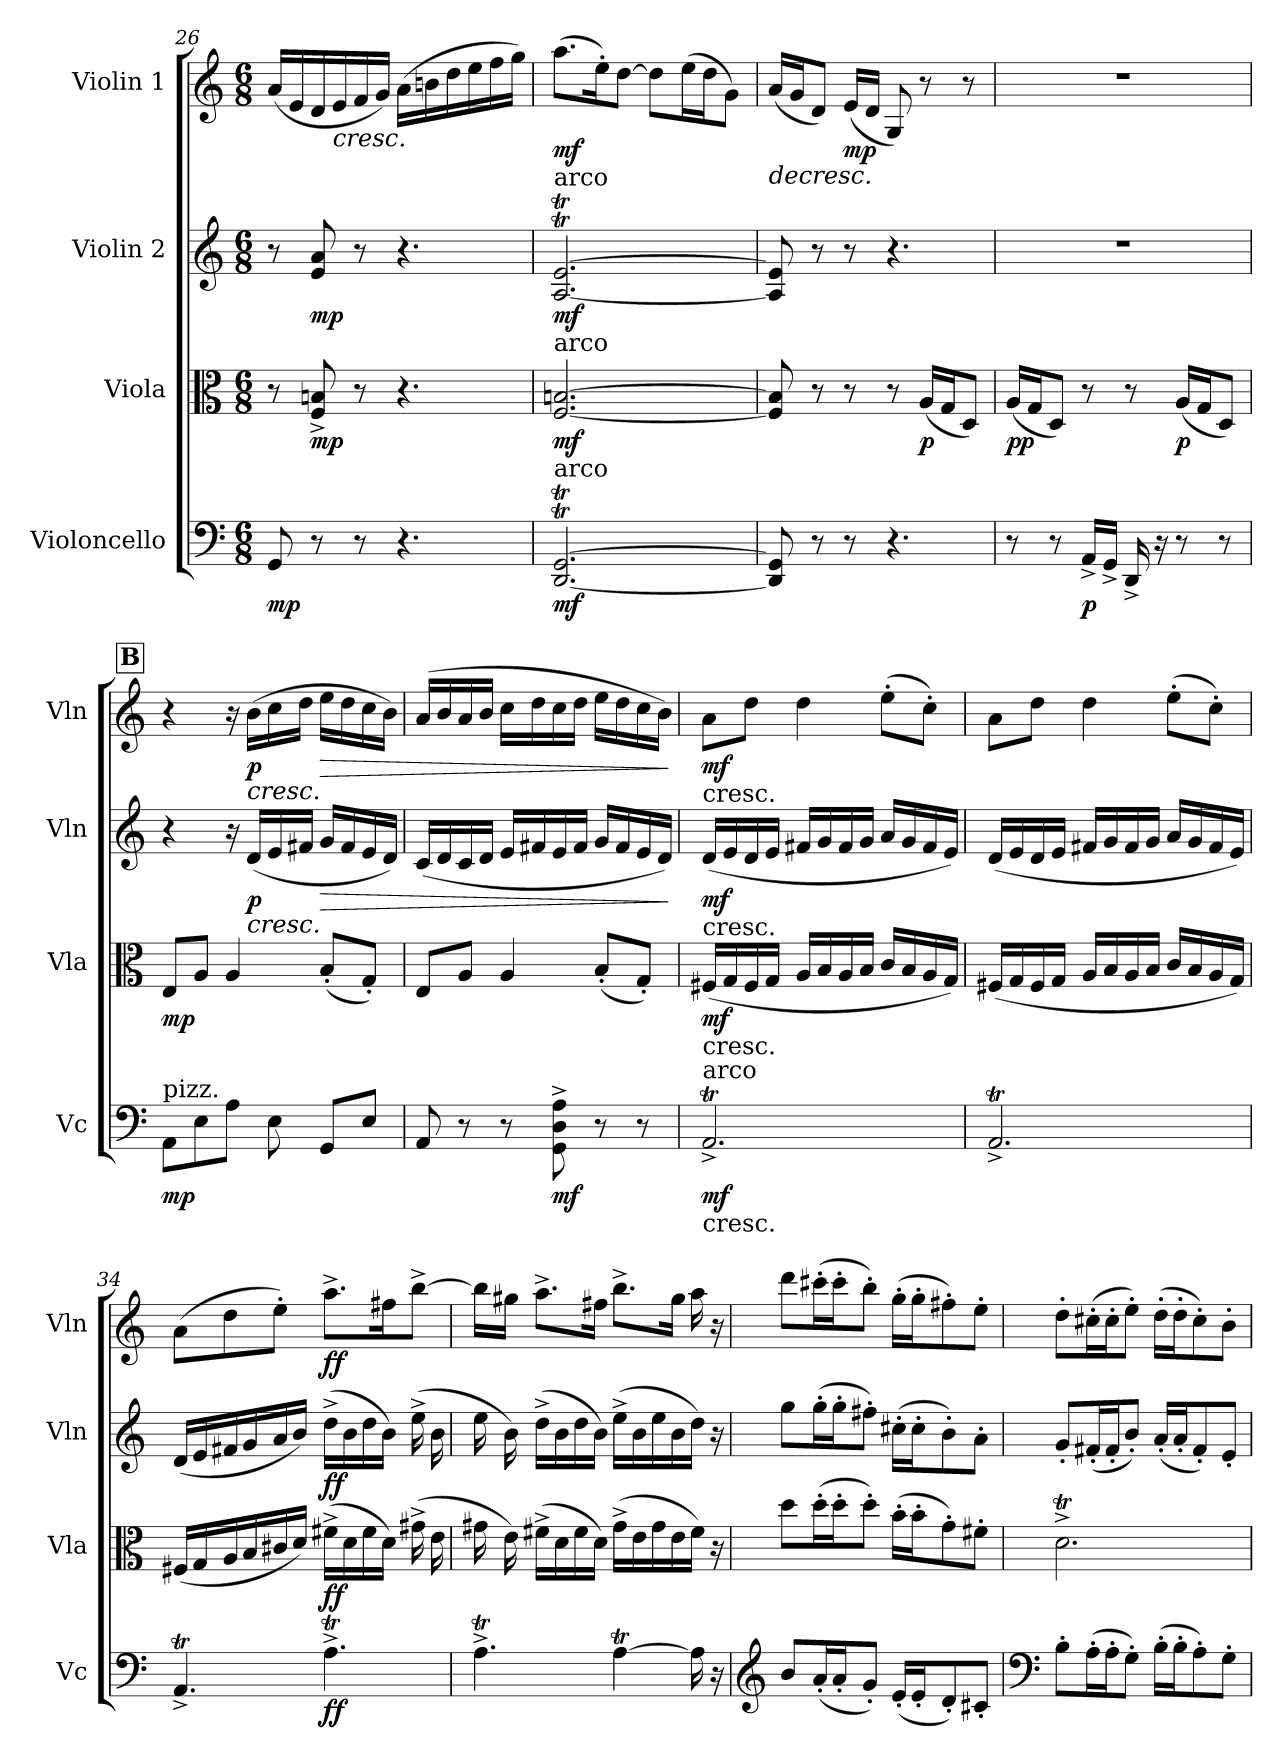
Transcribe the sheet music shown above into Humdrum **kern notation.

**kern	**dynam	**kern	**dynam	**kern	**dynam	**kern	**dynam
*part4	*part4	*part3	*part3	*part2	*part2	*part1	*part1
*staff4	*staff4	*staff3	*staff3	*staff2	*staff2	*staff1	*staff1
*I"Violoncello	*	*I"Viola	*	*I"Violin 2	*	*I"Violin 1	*
*I'Vc	*	*I'Vla	*	*I'Vln	*	*I'Vln	*
*clefF4	*	*clefC3	*	*clefG2	*	*clefG2	*
*k[]	*	*k[]	*	*k[]	*	*k[]	*
*M6/8	*	*M6/8	*	*M6/8	*	*M6/8	*
=26	=26	=26	=26	=26	=26	=26	=26
!	!LO:DY:b	!	!	!	!	!	!
8GG/	mp	8r	.	8r	.	(<16a/LL	.
.	.	.	.	.	.	16e/	.
!	!	!	!LO:DY:b	!	!LO:DY:b	!	!
8r	.	8F/^ 8Bn/^	mp	8e/ 8a/	mp	16d/	.
!	!	!	!	!	!	!	!LO:HP:b
.	.	.	.	.	.	16e/	<
8r	.	8r	.	8r	.	16f/	.
.	.	.	.	.	.	16g/JJ)	.
4.r	.	4.r	.	4.r	.	(>16a\LL	.
.	.	.	.	.	.	16bn\	.
.	.	.	.	.	.	16dd\	.
.	.	.	.	.	.	16ee\	.
.	.	.	.	.	.	16ff\	.
.	.	.	.	.	.	16gg\JJ)	.
=27	=27	=27	=27	=27	=27	=27	=27
!	!	!	!	!LO:TX:a:t=arco	!	!	!
!	!	!LO:TX:a:t=arco	!	!	!	!	!
!LO:TX:a:t=arco	!	!	!	!	!	!	!
!	!LO:DY:b	!	!LO:DY:b	!	!LO:DY:b	!	!LO:DY:b
[2.DD/T [2.GG/T	mf	[2.F/ [2.Bn/	mf	[2.A/T [2.e/T	mf	(>8.aa\L	mf
.	.	.	.	.	.	16ee'\K)	.
.	.	.	.	.	.	[8dd\J	.
.	.	.	.	.	.	8dd\L]	.
.	.	.	.	.	.	(>16ee\L	.
.	.	.	.	.	.	16dd\J	.
.	.	.	.	.	.	8g\J)	.
=28	=28	=28	=28	=28	=28	=28	=28
!	!	!	!	!	!	!	!LO:HP:b
8DD/] 8GG/]	.	8F/] 8B/]	.	8A/] 8e/]	.	(<16a/LL	>
.	.	.	.	.	.	16g/J	.
8r	.	8r	.	8r	.	8d/J)	.
!	!	!	!	!	!	!	!LO:DY:n=1:b
8r	.	8r	.	8r	.	(<16e/LL	[ mp
.	.	.	.	.	.	16d/JJ	.
4.r	.	8r	.	4.r	.	8G/)	.
!	!	!	!LO:DY:b	!	!	!	!
.	.	(<16A/LL	p	.	.	8r	.
.	.	16G/J	.	.	.	.	.
.	.	8D/J)	.	.	.	8r	.
=29	=29	=29	=29	=29	=29	=29	=29
!	!	!	!LO:DY:b	!	!	!	!
8r	.	(<16A/LL	pp	2.r	.	2.r	.
.	.	16G/J	.	.	.	.	.
8r	.	8D/J)	.	.	.	.	.
!	!LO:DY:b	!	!	!	!	!	!
16AA^/LL	p	8r	.	.	.	.	.
16GG^/JJ	.	.	.	.	.	.	.
16DD^/	.	8r	.	.	.	.	.
16r	.	.	.	.	.	.	.
!	!	!	!LO:DY:b	!	!	!	!
8r	.	(<16A/LL	p	.	.	.	.
.	.	16G/J	.	.	.	.	.
8r	.	8D/J)	.	.	.	.	.
!!LO:REH:place=s1:a:B:fs=14:t=B
=30	=30	=30	=30	=30	=30	=30	=30
!LO:TX:a:t=pizz.	!	!	!	!	!	!	!
!	!LO:DY:b	!	!LO:DY:b	!	!	!	!
8AA\L	mp	8E/L	mp	4r	.	4r	.
8E\	.	8A/J	.	.	.	.	.
8A\J	.	4A/	.	16r	.	16r	.
!	!	!	!	!	!LO:HP:b	!	!LO:HP:b
!	!	!	!	!	!LO:DY:n=1:b	!	!LO:DY:n=1:b
.	.	.	.	(>16d/LL	< p	(>16b\LL	< p
8E\	.	.	.	16e/	.	16cc\	.
.	.	.	.	16f#X/JJ	.	16dd\JJ	.
!	!	!	!	!	!LO:HP:b	!	!LO:HP:n=1:b
8GG/L	.	(<8B'/L	.	16g/LL	>	16ee\LL	] >
.	.	.	.	16f#/	.	16dd\	.
8E/J	.	8G'/J)	.	16e/	.	16cc\	.
.	.	.	.	16d/JJ)	.	16b\JJ)	.
.	.	.	.	.	[	.	[
=31	=31	=31	=31	=31	=31	=31	=31
8AA/	.	8E/L	.	(<16c/LL	.	(>16a/LL	.
.	.	.	.	16d/	.	16b/	.
8r	.	8A/J	.	16c/	.	16a/	.
.	.	.	.	16d/JJ	.	16b/JJ	.
8r	.	4A/	.	16e/LL	.	16cc\LL	.
.	.	.	.	16f#X/	.	16dd\	.
!	!LO:DY:b	!	!	!	!	!	!
8GG\^ 8D\^ 8A\^	mf	.	.	16e/	.	16cc\	.
.	.	.	.	16f#/JJ	.	16dd\JJ	.
8r	.	(<8B'/L	.	16g/LL	.	16ee\LL	.
.	.	.	.	16f#/	.	16dd\	.
8r	.	8G'/J)	.	16e/	.	16cc\	.
.	.	.	.	16d/JJ)	.	16b\JJ)	.
.	.	.	.	.	]	.	]
=32	=32	=32	=32	=32	=32	=32	=32
!	!	!	!	!	!	!LO:TX:b:t=cresc.	!
!	!	!	!	!LO:TX:b:t=cresc.	!	!	!
!	!	!LO:TX:b:t=cresc.	!	!	!	!	!
!LO:TX:a:t=arco	!	!	!	!	!	!	!
!LO:TX:b:t=cresc.	!	!	!	!	!	!	!
!	!LO:DY:b	!	!LO:DY:b	!	!LO:DY:b	!	!LO:DY:b
2.AAT^/	mf	(<16F#X/LL	mf	(<16d/LL	mf	8a\L	mf
.	.	16G/	.	16e/	.	.	.
.	.	16F#/	.	16d/	.	8dd\J	.
.	.	16G/JJ	.	16e/JJ	.	.	.
.	.	16A/LL	.	16f#X/LL	.	4dd\	.
.	.	16B/	.	16g/	.	.	.
.	.	16A/	.	16f#/	.	.	.
.	.	16B/JJ	.	16g/JJ	.	.	.
.	.	16c/LL	.	16a/LL	.	(>8ee'\L	.
.	.	16B/	.	16g/	.	.	.
.	.	16A/	.	16f#/	.	8cc'\J)	.
.	.	16G/JJ)	.	16e/JJ)	.	.	.
=33	=33	=33	=33	=33	=33	=33	=33
2.AAT^/	.	(<16F#X/LL	.	(<16d/LL	.	8a\L	.
.	.	16G/	.	16e/	.	.	.
.	.	16F#/	.	16d/	.	8dd\J	.
.	.	16G/JJ	.	16e/JJ	.	.	.
.	.	16A/LL	.	16f#X/LL	.	4dd\	.
.	.	16B/	.	16g/	.	.	.
.	.	16A/	.	16f#/	.	.	.
.	.	16B/JJ	.	16g/JJ	.	.	.
.	.	16c/LL	.	16a/LL	.	(>8ee'\L	.
.	.	16B/	.	16g/	.	.	.
.	.	16A/	.	16f#/	.	8cc'\J)	.
.	.	16G/JJ)	.	16e/JJ)	.	.	.
=34	=34	=34	=34	=34	=34	=34	=34
4.AAT^/	.	(<16F#X/LL	.	(<16d/LL	.	(>8a\L	.
.	.	16G/	.	16e/	.	.	.
.	.	16A/	.	16f#X/	.	8dd\	.
.	.	16B/	.	16g/	.	.	.
.	.	16c#X/	.	16a/	.	8ee'\J)	.
.	.	16d/JJ)	.	16b/JJ)	.	.	.
!	!LO:DY:b	!	!LO:DY:b	!	!LO:DY:b	!	!LO:DY:b
4.AT^\	ff	(>16f#X^\LL	ff	(>16dd^\LL	ff	8.aa^\L	ff
.	.	16d\	.	16b\	.	.	.
.	.	16f#\	.	16dd\	.	.	.
.	.	16d\JJ)	.	16b\JJ)	.	16ff#X\K	.
.	.	(>16g#X^\	.	(>16ee^\	.	[8bb^\J	.
.	.	16e\	.	16b\	.	.	.
=35	=35	=35	=35	=35	=35	=35	=35
4.AT^\	.	16g#X\	.	16ee\	.	16bb\LL]	.
.	.	16e\)	.	16b\)	.	16gg#X\JJ	.
.	.	(>16f#X^\LL	.	(>16dd^\LL	.	8.aa^\L	.
.	.	16d\	.	16b\	.	.	.
.	.	16f#\	.	16dd\	.	.	.
.	.	16d\JJ)	.	16b\JJ)	.	16ff#X\Jk	.
[4AT\	.	(>16g#^\LL	.	(>16ee^\LL	.	8.bb^\L	.
.	.	16e\	.	16b\	.	.	.
.	.	16g#\	.	16ee\	.	.	.
.	.	16e\	.	16b\	.	16gg#\Jk	.
16A\]	.	16f#\JJ)	.	16dd\JJ)	.	16aa\	.
16r	.	16r	.	16r	.	16r	.
=36	=36	=36	=36	=36	=36	=36	=36
*clefG2	*	*	*	*	*	*	*
!	!LO:DY:b	!	!	!	!	!	!
!	!LO:DY:n=1:b	!	!LO:DY:b	!	!	!	!
!	!	!	!LO:DY:n=1:b	!	!LO:DY:b	!	!
!	!	!	!	!	!LO:DY:n=1:b	!	!LO:DY:b
!	!	!	!	!	!	!	!LO:DY:n=1:b
8b/L	p other-dynamics	8dd\L	p other-dynamics	8gg\L	p other-dynamics	8ddd\L	p other-dynamics
(<16a'/L	.	(>16dd'\L	.	(>16gg'\L	.	(>16ccc#X'\L	.
16a'/J	.	16dd'\J	.	16gg'\J	.	16ccc#'\J	.
8g'/J)	.	8dd'\J)	.	8ff#X'\J)	.	8bb'\J)	.
(<16e'/LL	.	(>16b'\LL	.	(>16cc#X'\LL	.	(>16gg'\LL	.
16e'/J	.	16b'\J	.	16cc#'\J	.	16gg'\J	.
8d'/)	.	8g'\)	.	8b'\)	.	8ff#X'\)	.
8c#X'/J	.	8f#X'\J	.	8a'\J	.	8ee'\J	.
=37	=37	=37	=37	=37	=37	=37	=37
*clefF4	*	*	*	*	*	*	*
8B'\L	.	2.dT^\	.	8g'/L	.	8dd'\L	.
(>16A'\L	.	.	.	(<16f#X'/L	.	(>16cc#X'\L	.
16A'\J	.	.	.	16f#'/J	.	16cc#'\J	.
8G'\J)	.	.	.	8b'/J)	.	8ee'\J)	.
(>16B'\LL	.	.	.	(<16a'/LL	.	(>16dd'\LL	.
16B'\J	.	.	.	16a'/J	.	16dd'\J	.
8A'\)	.	.	.	8f#'/)	.	8cc#'\)	.
8G'\J	.	.	.	8e'/J	.	8b'\J	.
=	=	=	=	=	=	=	=
*-	*-	*-	*-	*-	*-	*-	*-
